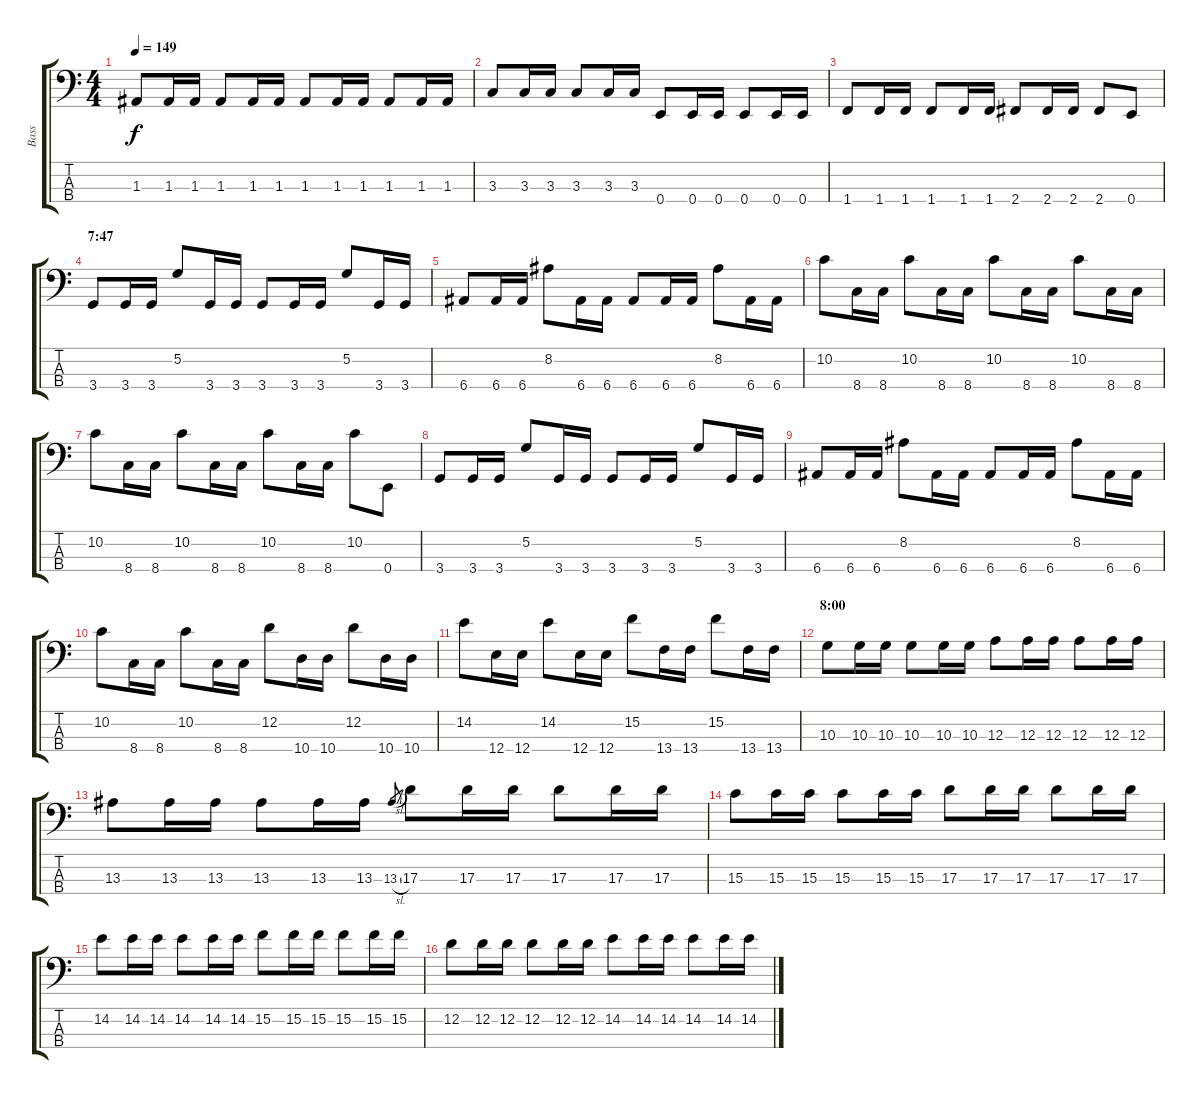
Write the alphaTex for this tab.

\track ("Bass" "Bass") {instrument electricbassfinger}
\staff {score tabs}
\tuning (G2 D2 A1 E1) {hide}
\ts (4 4)
\tempo 149
\clef f4
\ks c
1.3.8{dy f} 1.3.16 1.3.16 1.3.8 1.3.16 1.3.16 1.3.8 1.3.16 1.3.16 1.3.8 1.3.16 1.3.16 |
3.3.8 3.3.16 3.3.16 3.3.8 3.3.16 3.3.16 0.4.8 0.4.16 0.4.16 0.4.8 0.4.16 0.4.16 |
1.4.8 1.4.16 1.4.16 1.4.8 1.4.16 1.4.16 2.4.8 2.4.16 2.4.16 2.4.8 0.4.8 |
\section ("" "7:47")
3.4.8 3.4.16 3.4.16 5.2.8 3.4.16 3.4.16 3.4.8 3.4.16 3.4.16 5.2.8 3.4.16 3.4.16 |
6.4.8 6.4.16 6.4.16 8.2.8 6.4.16 6.4.16 6.4.8 6.4.16 6.4.16 8.2.8 6.4.16 6.4.16 |
10.2.8 8.4.16 8.4.16 10.2.8 8.4.16 8.4.16 10.2.8 8.4.16 8.4.16 10.2.8 8.4.16 8.4.16 |
10.2.8 8.4.16 8.4.16 10.2.8 8.4.16 8.4.16 10.2.8 8.4.16 8.4.16 10.2.8 0.4.8 |
3.4.8 3.4.16 3.4.16 5.2.8 3.4.16 3.4.16 3.4.8 3.4.16 3.4.16 5.2.8 3.4.16 3.4.16 |
6.4.8 6.4.16 6.4.16 8.2.8 6.4.16 6.4.16 6.4.8 6.4.16 6.4.16 8.2.8 6.4.16 6.4.16 |
10.2.8 8.4.16 8.4.16 10.2.8 8.4.16 8.4.16 12.2.8 10.4.16 10.4.16 12.2.8 10.4.16 10.4.16 |
14.2.8 12.4.16 12.4.16 14.2.8 12.4.16 12.4.16 15.2.8 13.4.16 13.4.16 15.2.8 13.4.16 13.4.16 |
\section ("" "8:00")
10.3.8 10.3.16 10.3.16 10.3.8 10.3.16 10.3.16 12.3.8 12.3.16 12.3.16 12.3.8 12.3.16 12.3.16 |
13.3.8 13.3.16 13.3.16 13.3.8 13.3.16 13.3.16 13.3{sl}.8{gr} 17.3.8 17.3.16 17.3.16 17.3.8 17.3.16 17.3.16 |
15.3.8 15.3.16 15.3.16 15.3.8 15.3.16 15.3.16 17.3.8 17.3.16 17.3.16 17.3.8 17.3.16 17.3.16 |
14.2.8 14.2.16 14.2.16 14.2.8 14.2.16 14.2.16 15.2.8 15.2.16 15.2.16 15.2.8 15.2.16 15.2.16 |
12.2.8 12.2.16 12.2.16 12.2.8 12.2.16 12.2.16 14.2.8 14.2.16 14.2.16 14.2.8 14.2.16 14.2.16
